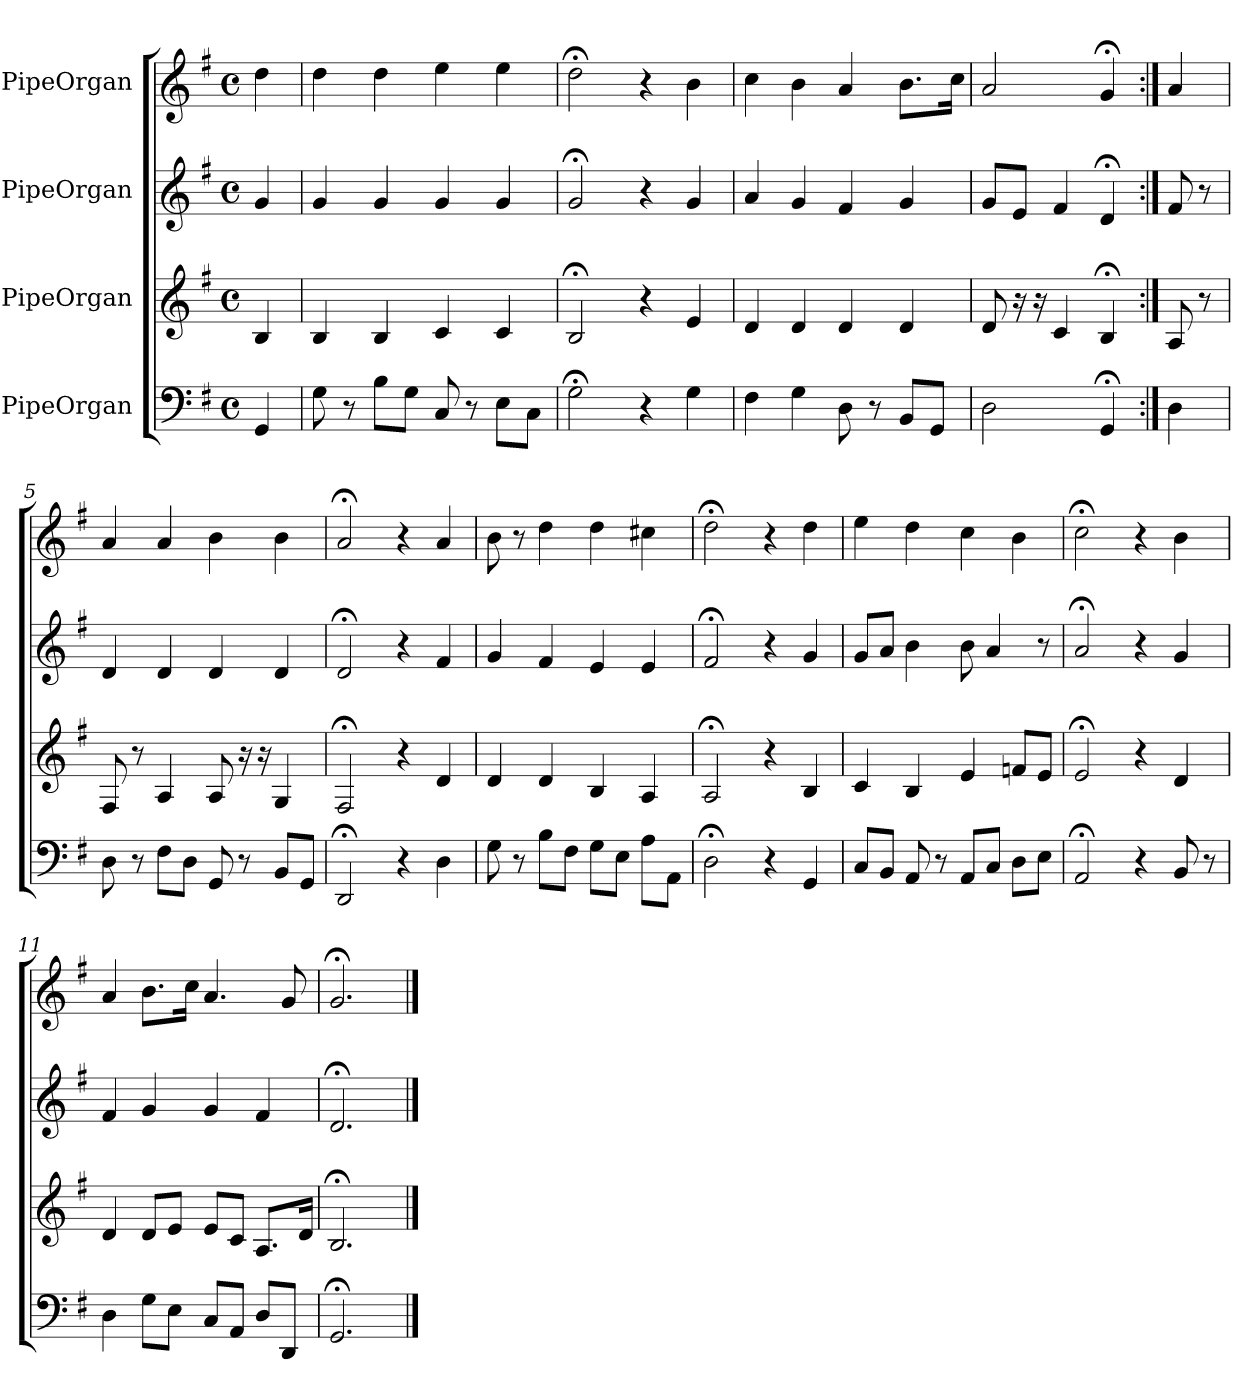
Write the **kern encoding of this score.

**kern	**kern	**kern	**kern
*part4	*part3	*part2	*part1
*staff4	*staff3	*staff2	*staff1
*I"PipeOrgan	*I"PipeOrgan	*I"PipeOrgan	*I"PipeOrgan
*k[f#]	*k[f#]	*k[f#]	*k[f#]
*G:	*G:	*G:	*G:
*M4/4	*M4/4	*M4/4	*M4/4
*met(c)	*met(c)	*met(c)	*met(c)
*MM60	*MM60	*MM60	*MM60
=	=	=	=
4GG	4B	4g	4dd
=1	=1	=1	=1
8G	4B	4g	4dd
8r	.	.	.
8BL	4B	4g	4dd
8GJ	.	.	.
8C	4c	4g	4ee
8r	.	.	.
8EL	4c	4g	4ee
8CJ	.	.	.
=2	=2	=2	=2
2G;<	2B;<	2g;<	2dd;<
4r	4r	4r	4r
4G	4e	4g	4b
=3	=3	=3	=3
4F#	4d	4a	4cc
4G	4d	4g	4b
8D	4d	4f#	4a
8r	.	.	.
8BBL	4d	4g	8.bL
8GGJ	.	.	.
.	.	.	16ccJk
=4	=4	=4	=4
2D	8d	8gL	2a
.	16r	8eJ	.
.	16r	.	.
.	4c	4f#	.
4GG;<	4B;<	4d;<	4g;<
=:|!	=:|!	=:|!	=:|!
4D	8A	8f#	4a
.	8r	8r	.
=5	=5	=5	=5
8D	8F#	4d	4a
8r	8r	.	.
8F#L	4A	4d	4a
8DJ	.	.	.
8GG	8A	4d	4b
8r	16r	.	.
.	16r	.	.
8BBL	4G	4d	4b
8GGJ	.	.	.
=6	=6	=6	=6
2DD;<	2F#;<	2d;<	2a;<
4r	4r	4r	4r
4D	4d	4f#	4a
=7	=7	=7	=7
8G	4d	4g	8b
8r	.	.	8r
8BL	4d	4f#	4dd
8F#J	.	.	.
8GL	4B	4e	4dd
8EJ	.	.	.
8AL	4A	4e	4cc#X
8AAJ	.	.	.
=8	=8	=8	=8
2D;<	2A;<	2f#;<	2dd;<
4r	4r	4r	4r
4GG	4B	4g	4dd
=9	=9	=9	=9
8CL	4c	8gL	4ee
8BBJ	.	8aJ	.
8AA	4B	4b	4dd
8r	.	.	.
8AAL	4e	8b	4cc
8CJ	.	4a	.
8DL	8fnL	.	4b
8EJ	8eJ	8r	.
=10	=10	=10	=10
2AA;<	2e;<	2a;<	2cc;<
4r	4r	4r	4r
8BB	4d	4g	4b
8r	.	.	.
=11	=11	=11	=11
4D	4d	4f#	4a
8GL	8dL	4g	8.bL
8EJ	8eJ	.	.
.	.	.	16ccJk
8CL	8eL	4g	4.a
8AAJ	8cJ	.	.
8DL	8.AL	4f#	.
8DDJ	.	.	8g
.	16dJk	.	.
=12	=12	=12	=12
2.GG;<	2.B;<	2.d;<	2.g;<
==	==	==	==
*-	*-	*-	*-
